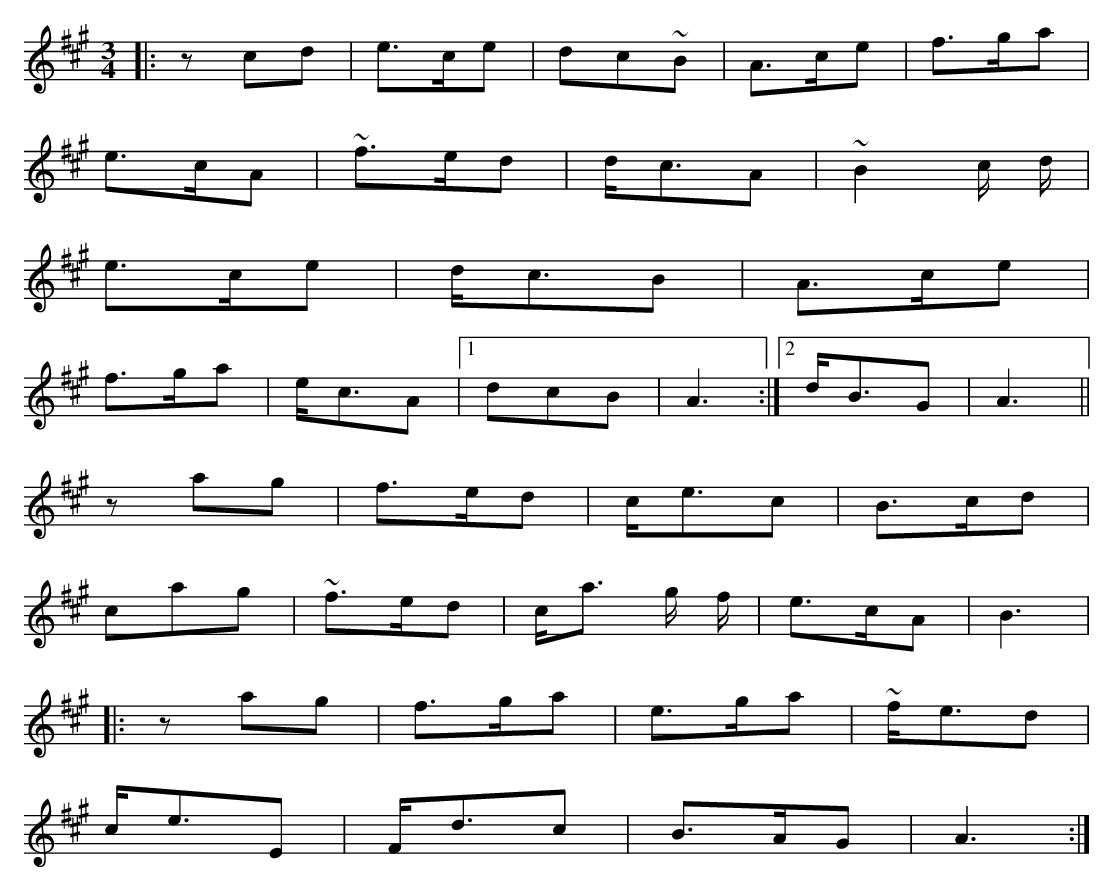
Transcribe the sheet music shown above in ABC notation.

X:1
M:3/4
K:A
|:z1cd|e>ce|dc~B|A>ce|f>ga|
e>cA|~f>ed|d<cA|~B2 c/ d/|
e>ce|d<cB|A>ce|
f>ga|e<cA|1 dcB|A3:|2 d<BG|A3||
z1ag|f>ed|c<ec|B>cd|
cag|~f>ed|c<a g/ f/|e>cA|B3|
|:z1ag|f>ga|e>ga|~f<ed|
c<eE|F<dc|B>AG|A3:|
